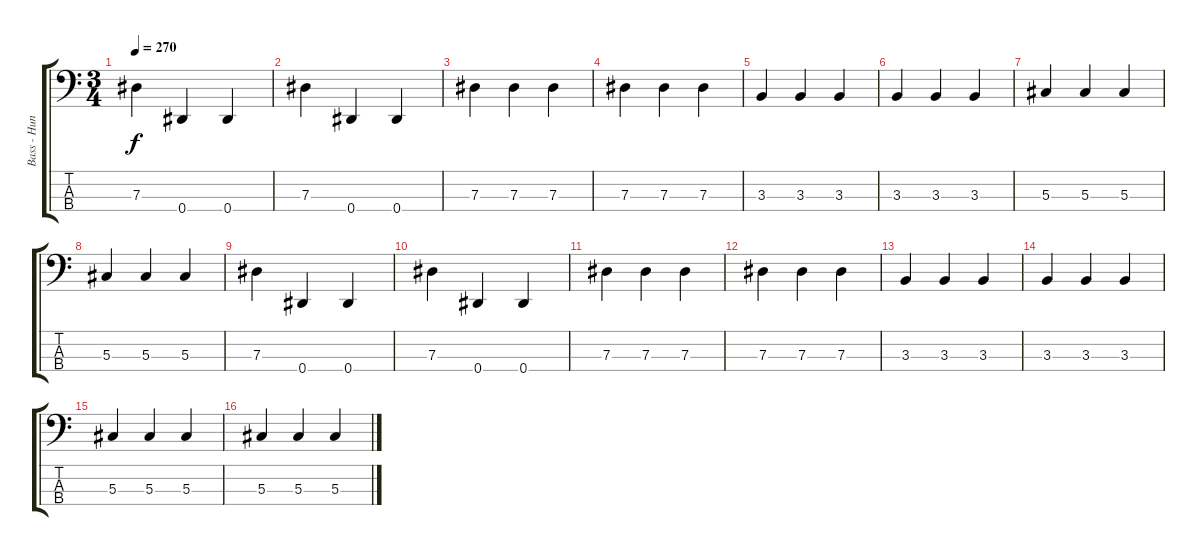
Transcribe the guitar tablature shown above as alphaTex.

\track ("Bass - Hunter" "Bass - Hun") {instrument electricbasspick}
\staff {score tabs}
\tuning (Gb2 Db2 Ab1 Eb1) {hide}
\ts (3 4)
\tempo 270
\clef f4
\ks c
7.3.4{dy f} 0.4.4 0.4.4 |
7.3.4 0.4.4 0.4.4 |
7.3.4 7.3.4 7.3.4 |
7.3.4 7.3.4 7.3.4 |
3.3.4 3.3.4 3.3.4 |
3.3.4 3.3.4 3.3.4 |
5.3.4 5.3.4 5.3.4 |
5.3.4 5.3.4 5.3.4 |
7.3.4 0.4.4 0.4.4 |
7.3.4 0.4.4 0.4.4 |
7.3.4 7.3.4 7.3.4 |
7.3.4 7.3.4 7.3.4 |
3.3.4 3.3.4 3.3.4 |
3.3.4 3.3.4 3.3.4 |
5.3.4 5.3.4 5.3.4 |
5.3.4 5.3.4 5.3.4
